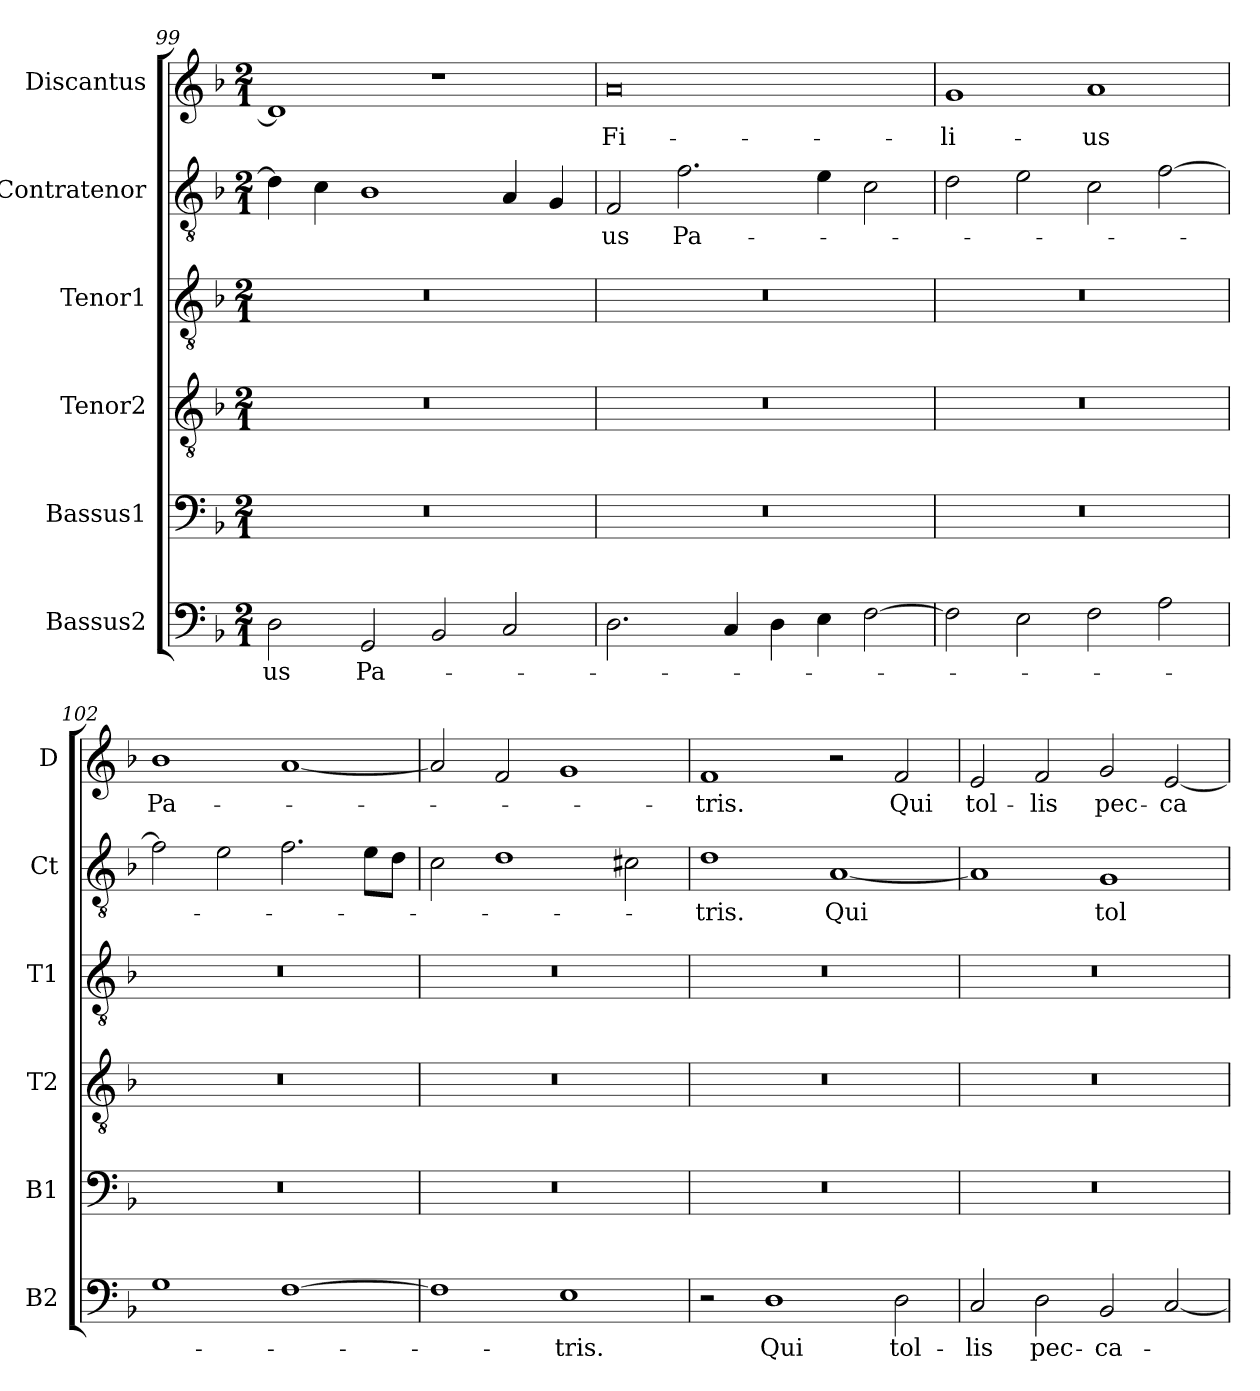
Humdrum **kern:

**kern	**text	**kern	**kern	**kern	**kern	**text	**kern	**text
*part6	*part6	*part5	*part4	*part3	*part2	*part2	*part1	*part1
*staff6	*staff6	*staff5	*staff4	*staff3	*staff2	*staff2	*staff1	*staff1
*I"Bassus2	*	*I"Bassus1	*I"Tenor2	*I"Tenor1	*I"Contratenor	*	*I"Discantus	*
*I'B2	*	*I'B1	*I'T2	*I'T1	*I'Ct	*	*I'D	*
*clefF4	*	*clefF4	*clefGv2	*clefGv2	*clefGv2	*	*clefG2	*
*k[b-]	*	*k[b-]	*k[b-]	*k[b-]	*k[b-]	*	*k[b-]	*
*M2/1	*	*M2/1	*M2/1	*M2/1	*M2/1	*	*M2/1	*
=99	=99	=99	=99	=99	=99	=99	=99	=99
2D	-us	0r	0r	0r	4d]	.	1d]	.
.	.	.	.	.	4c	.	.	.
2GG	Pa-	.	.	.	1B-	.	.	.
2BB-	.	.	.	.	.	.	1r	.
2C	.	.	.	.	4A	.	.	.
.	.	.	.	.	4G	.	.	.
=100	=100	=100	=100	=100	=100	=100	=100	=100
2.D	.	0r	0r	0r	2F	-us	0a	Fi-
.	.	.	.	.	2.f	Pa-	.	.
4C	.	.	.	.	.	.	.	.
4D	.	.	.	.	.	.	.	.
4E	.	.	.	.	4e	.	.	.
[2F	.	.	.	.	2c	.	.	.
=101	=101	=101	=101	=101	=101	=101	=101	=101
2F]	.	0r	0r	0r	2d	.	1g	-li-
2E	.	.	.	.	2e	.	.	.
2F	.	.	.	.	2c	.	1a	-us
2A	.	.	.	.	[2f	.	.	.
=102	=102	=102	=102	=102	=102	=102	=102	=102
1G	.	0r	0r	0r	2f]	.	1b-	Pa-
.	.	.	.	.	2e	.	.	.
[1F	.	.	.	.	2.f	.	[1a	.
.	.	.	.	.	8eL	.	.	.
.	.	.	.	.	8dJ	.	.	.
=103	=103	=103	=103	=103	=103	=103	=103	=103
1F]	.	0r	0r	0r	2c	.	2a]	.
.	.	.	.	.	1d	.	2f	.
1E	-tris.	.	.	.	.	.	1g	.
.	.	.	.	.	2c#X	.	.	.
=104	=104	=104	=104	=104	=104	=104	=104	=104
2r	.	0r	0r	0r	1d	-tris.	1f	-tris.
1D	Qui	.	.	.	.	.	.	.
.	.	.	.	.	[1A	Qui	2r	.
2D	tol-	.	.	.	.	.	2f	Qui
=105	=105	=105	=105	=105	=105	=105	=105	=105
2C	-lis	0r	0r	0r	1A]	.	2e	tol-
2D	pec-	.	.	.	.	.	2f	-lis
2BB-	-ca-	.	.	.	1G	tol-	2g	pec-
[2C	.	.	.	.	.	.	[2e	-ca-
=	=	=	=	=	=	=	=	=
*-	*-	*-	*-	*-	*-	*-	*-	*-
